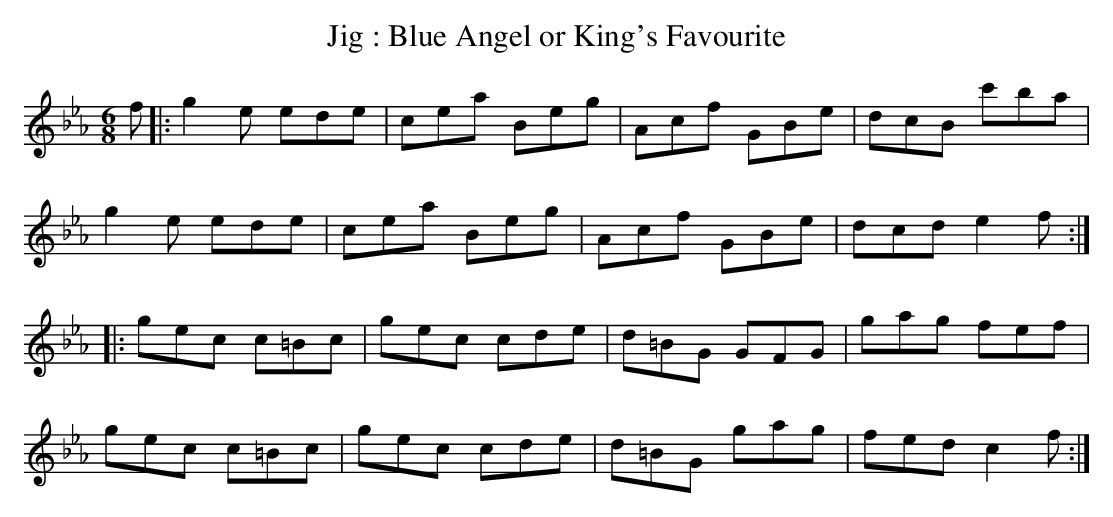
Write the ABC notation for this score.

X:1
T:Jig : Blue Angel or King's Favourite
M:6/8
K:Ebmaj
f|:g2e ede|cea Beg|Acf GBe|dcB c'ba|
g2e ede|cea Beg|Acf GBe|dcd e2f::
gec c=Bc|gec cde|d=BG GFG|gag fef|
gec c=Bc|gec cde|d=BG gag|fed c2f:|
